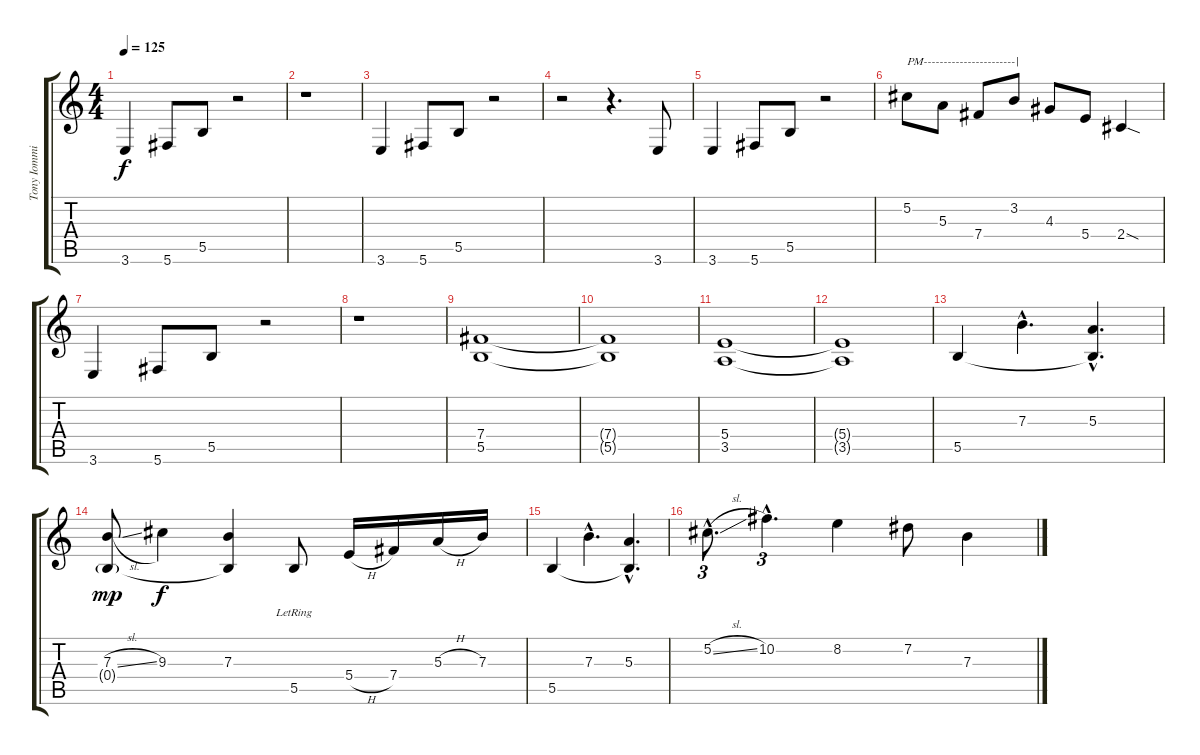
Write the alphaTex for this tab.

\track ("Tony Iommi" "Tony Iommi") {instrument overdrivenguitar}
\staff {score tabs}
\tuning (Db4 Ab3 E3 B2 Gb2 Db2) {hide}
\ts (4 4)
\tempo 125
\clef g2
\ks c
3.6.4{dy f} 5.6.8 5.5.8 r.2 |
r.1 |
3.6.4 5.6.8 5.5.8 r.2 |
r.2 r.4{d} 3.6.8 |
3.6.4 5.6.8 5.5.8 r.2 |
5.2.8{txt "PM-----------------------|"} 5.3.8 7.4.8 3.2.8 4.3.8 5.4.8 2.4{sod}.4 |
3.6.4 5.6.8 5.5.8 r.2 |
r.1 |
(7.4 5.5).1 |
(7.4{t} 5.5{t}).1 |
(5.4 3.5).1 |
(5.4{t} 3.5{t}).1 |
5.5.4 7.3{hac}.4{d} (5.3{hac} 5.5{hac t}).4{d} |
(7.3{sl} 0.4{g}).8{dy mp} 9.3.4{dy f} (7.3 0.4{t}).4 5.5{lr}.8 5.4{h}.16 7.4.16 5.3{h}.16 7.3.16 |
5.5.4 7.3{hac}.4{d} (5.3{hac} 5.5{hac t}).4{d} |
5.2{sl hac}.8{d tu (3 2)} 10.2{hac}.4{d tu (3 2)} 8.2.4 7.2.8 7.3.4
